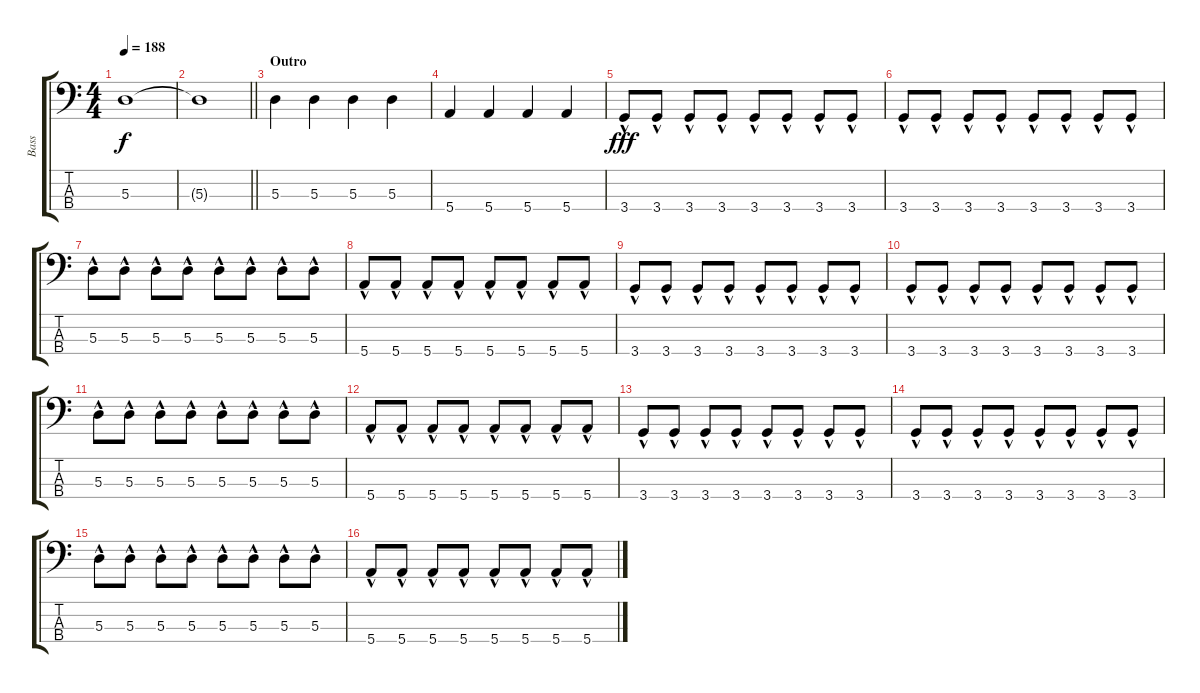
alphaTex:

\track ("Bass" "Bass") {instrument electricbasspick}
\staff {score tabs}
\tuning (G2 D2 A1 E1) {hide}
\ts (4 4)
\tempo 188
\clef f4
\ks c
5.3.1{dy f} |
\barLineRight lightlight
5.3{t}.1 |
\section ("" "Outro")
5.3.4 5.3.4 5.3.4 5.3.4 |
5.4.4 5.4.4 5.4.4 5.4.4 |
3.4{hac}.8{dy fff} 3.4{hac}.8 3.4{hac}.8 3.4{hac}.8 3.4{hac}.8 3.4{hac}.8 3.4{hac}.8 3.4{hac}.8 |
3.4{hac}.8 3.4{hac}.8 3.4{hac}.8 3.4{hac}.8 3.4{hac}.8 3.4{hac}.8 3.4{hac}.8 3.4{hac}.8 |
5.3{hac}.8 5.3{hac}.8 5.3{hac}.8 5.3{hac}.8 5.3{hac}.8 5.3{hac}.8 5.3{hac}.8 5.3{hac}.8 |
5.4{hac}.8 5.4{hac}.8 5.4{hac}.8 5.4{hac}.8 5.4{hac}.8 5.4{hac}.8 5.4{hac}.8 5.4{hac}.8 |
3.4{hac}.8 3.4{hac}.8 3.4{hac}.8 3.4{hac}.8 3.4{hac}.8 3.4{hac}.8 3.4{hac}.8 3.4{hac}.8 |
3.4{hac}.8 3.4{hac}.8 3.4{hac}.8 3.4{hac}.8 3.4{hac}.8 3.4{hac}.8 3.4{hac}.8 3.4{hac}.8 |
5.3{hac}.8 5.3{hac}.8 5.3{hac}.8 5.3{hac}.8 5.3{hac}.8 5.3{hac}.8 5.3{hac}.8 5.3{hac}.8 |
5.4{hac}.8 5.4{hac}.8 5.4{hac}.8 5.4{hac}.8 5.4{hac}.8 5.4{hac}.8 5.4{hac}.8 5.4{hac}.8 |
3.4{hac}.8 3.4{hac}.8 3.4{hac}.8 3.4{hac}.8 3.4{hac}.8 3.4{hac}.8 3.4{hac}.8 3.4{hac}.8 |
3.4{hac}.8 3.4{hac}.8 3.4{hac}.8 3.4{hac}.8 3.4{hac}.8 3.4{hac}.8 3.4{hac}.8 3.4{hac}.8 |
5.3{hac}.8 5.3{hac}.8 5.3{hac}.8 5.3{hac}.8 5.3{hac}.8 5.3{hac}.8 5.3{hac}.8 5.3{hac}.8 |
5.4{hac}.8 5.4{hac}.8 5.4{hac}.8 5.4{hac}.8 5.4{hac}.8 5.4{hac}.8 5.4{hac}.8 5.4{hac}.8
